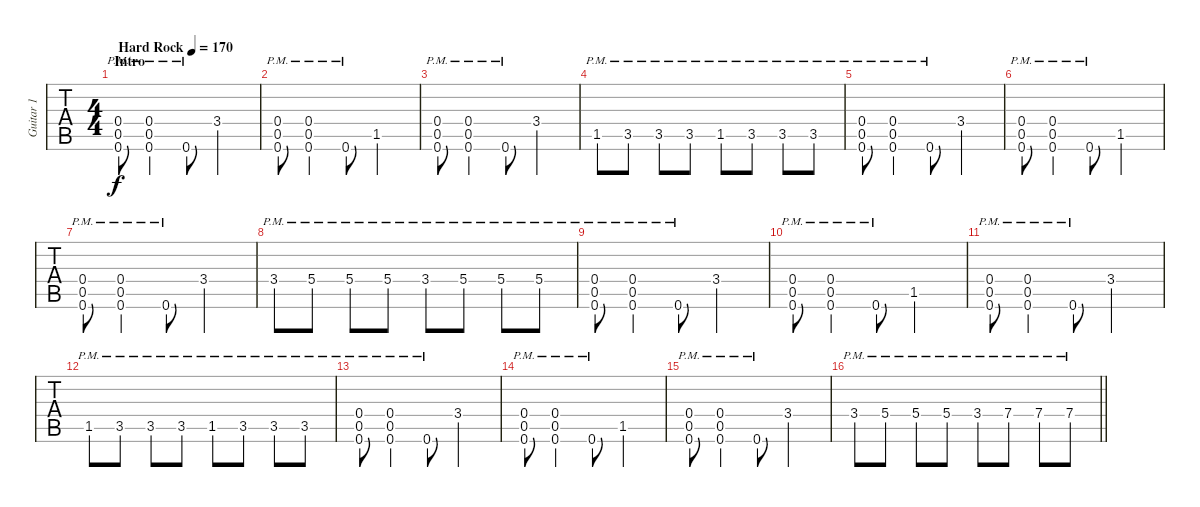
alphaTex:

\track ("Guitar 1" "Guitar 1") {instrument distortionguitar}
\staff {tabs}
\tuning (D4 A3 F3 C3 G2 C2) {hide}
\ts (4 4)
\section ("" "Intro")
\tempo (170 "Hard Rock")
\clef g2
\ks c
(0.4{pm st} 0.5{pm st} 0.6{pm st}).8{dy f instrument distortionguitar} (0.4{pm st} 0.5{pm st} 0.6{pm st}).4 0.6{pm st}.8 3.4.2 |
(0.4{pm st} 0.5{pm st} 0.6{pm st}).8 (0.4{pm st} 0.5{pm st} 0.6{pm st}).4 0.6{pm st}.8 1.5.2 |
(0.4{pm st} 0.5{pm st} 0.6{pm st}).8 (0.4{pm st} 0.5{pm st} 0.6{pm st}).4 0.6{pm st}.8 3.4.2 |
1.5{pm}.8 3.5{pm}.8 3.5{pm}.8 3.5{pm}.8 1.5{pm}.8 3.5{pm}.8 3.5{pm}.8 3.5{pm}.8 |
(0.4{pm st} 0.5{pm st} 0.6{pm st}).8 (0.4{pm st} 0.5{pm st} 0.6{pm st}).4 0.6{pm st}.8 3.4.2 |
(0.4{pm st} 0.5{pm st} 0.6{pm st}).8 (0.4{pm st} 0.5{pm st} 0.6{pm st}).4 0.6{pm st}.8 1.5.2 |
(0.4{pm st} 0.5{pm st} 0.6{pm st}).8 (0.4{pm st} 0.5{pm st} 0.6{pm st}).4 0.6{pm st}.8 3.4.2 |
3.4{pm}.8 5.4{pm}.8 5.4{pm}.8 5.4{pm}.8 3.4{pm}.8 5.4{pm}.8 5.4{pm}.8 5.4{pm}.8 |
(0.4{pm st} 0.5{pm st} 0.6{pm st}).8 (0.4{pm st} 0.5{pm st} 0.6{pm st}).4 0.6{pm st}.8 3.4.2 |
(0.4{pm st} 0.5{pm st} 0.6{pm st}).8 (0.4{pm st} 0.5{pm st} 0.6{pm st}).4 0.6{pm st}.8 1.5.2 |
(0.4{pm st} 0.5{pm st} 0.6{pm st}).8 (0.4{pm st} 0.5{pm st} 0.6{pm st}).4 0.6{pm st}.8 3.4.2 |
1.5{pm}.8 3.5{pm}.8 3.5{pm}.8 3.5{pm}.8 1.5{pm}.8 3.5{pm}.8 3.5{pm}.8 3.5{pm}.8 |
(0.4{pm st} 0.5{pm st} 0.6{pm st}).8 (0.4{pm st} 0.5{pm st} 0.6{pm st}).4 0.6{pm st}.8 3.4.2 |
(0.4{pm st} 0.5{pm st} 0.6{pm st}).8 (0.4{pm st} 0.5{pm st} 0.6{pm st}).4 0.6{pm st}.8 1.5.2 |
(0.4{pm st} 0.5{pm st} 0.6{pm st}).8 (0.4{pm st} 0.5{pm st} 0.6{pm st}).4 0.6{pm st}.8 3.4.2 |
\barLineRight lightlight
3.4{pm}.8 5.4{pm}.8 5.4{pm}.8 5.4{pm}.8 3.4{pm}.8 7.4{pm}.8 7.4{pm}.8 7.4{pm}.8
